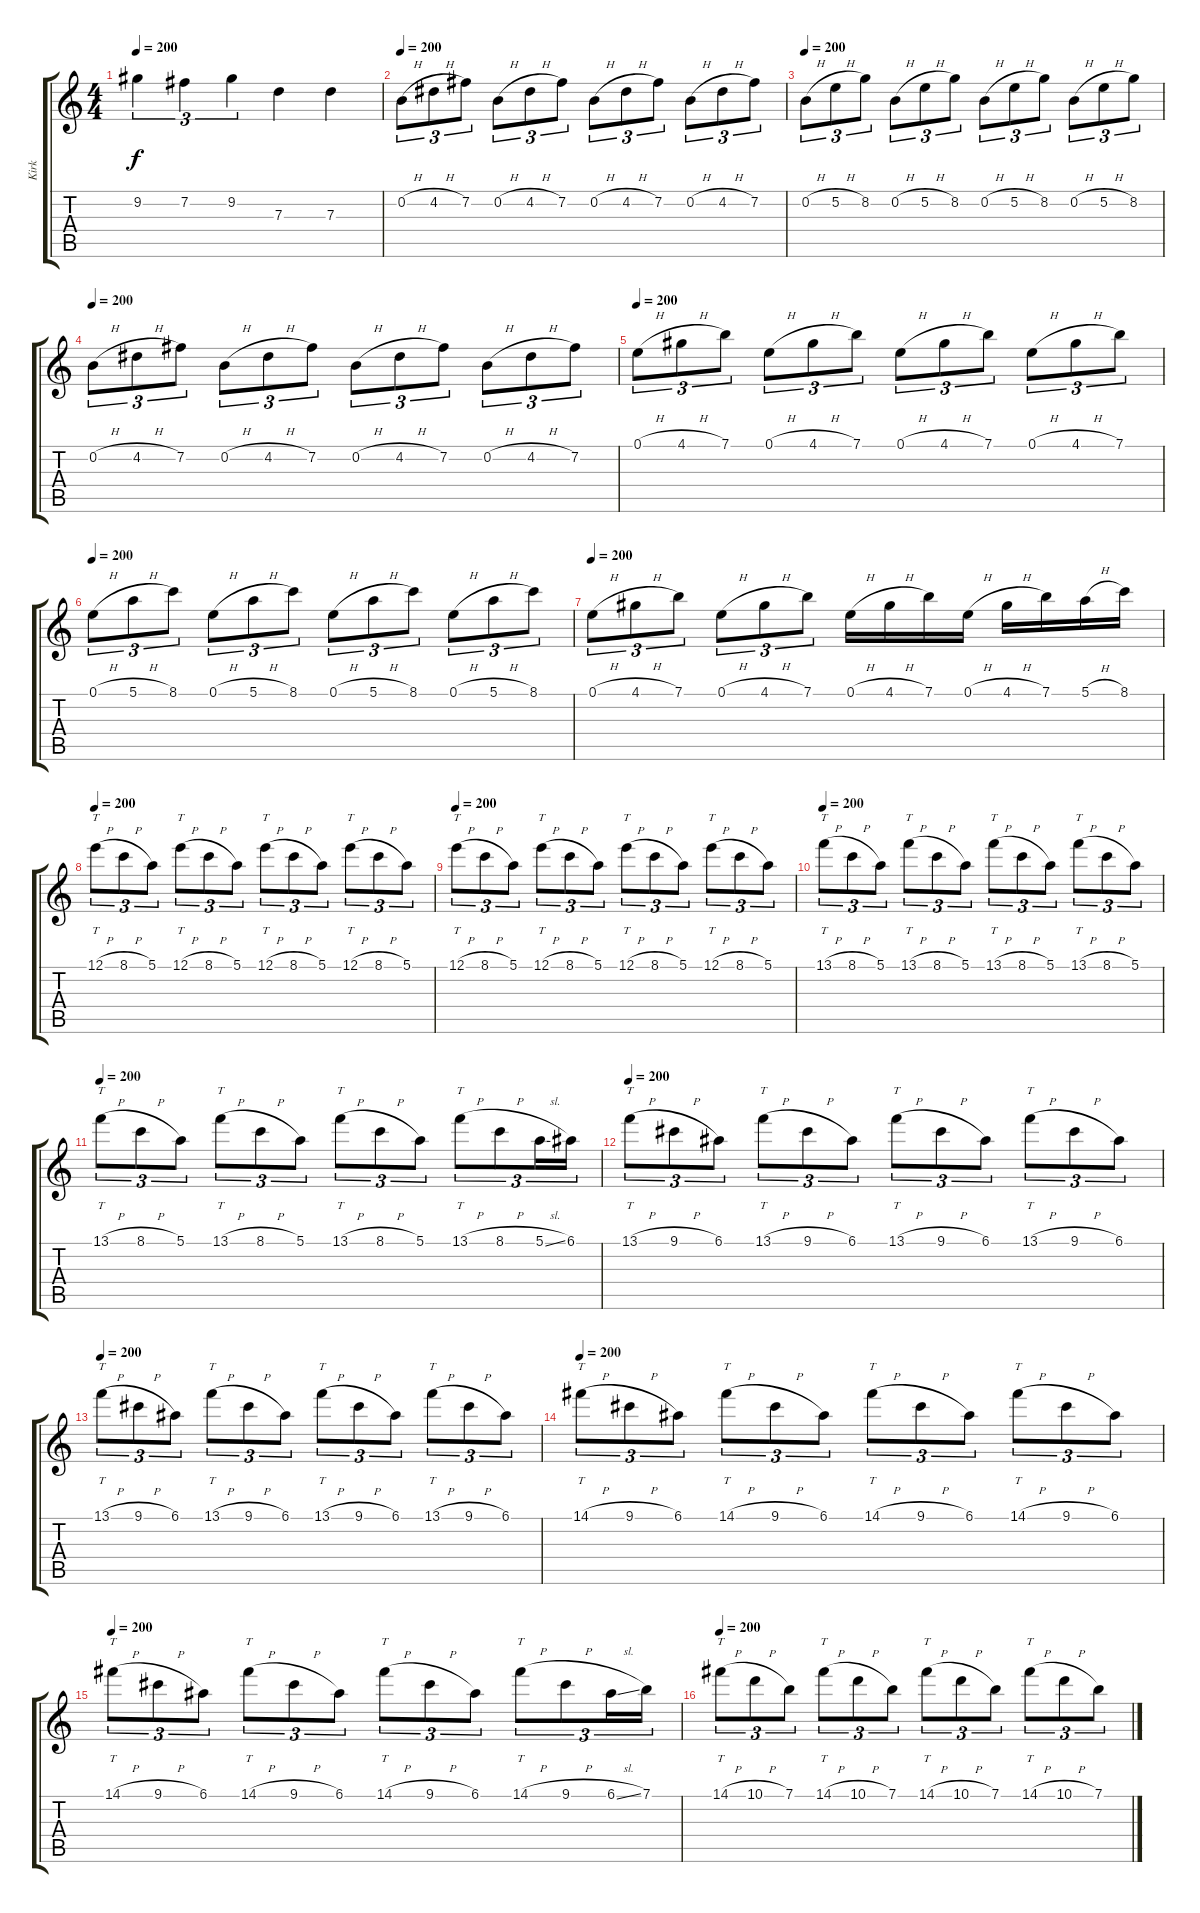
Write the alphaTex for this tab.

\track ("Kirk" "Kirk") {instrument distortionguitar}
\staff {score tabs}
\tuning (E4 B3 G3 D3 A2 E2) {hide}
\ts (4 4)
\tempo 200
\clef g2
\ks c
9.2.4{tu (3 2) dy f} 7.2.4{tu (3 2)} 9.2.4{tu (3 2)} 7.3.4 7.3.4 |
\tempo 200
0.2{h}.8{tu (3 2)} 4.2{h}.8{tu (3 2)} 7.2.8{tu (3 2)} 0.2{h}.8{tu (3 2)} 4.2{h}.8{tu (3 2)} 7.2.8{tu (3 2)} 0.2{h}.8{tu (3 2)} 4.2{h}.8{tu (3 2)} 7.2.8{tu (3 2)} 0.2{h}.8{tu (3 2)} 4.2{h}.8{tu (3 2)} 7.2.8{tu (3 2)} |
\tempo 200
0.2{h}.8{tu (3 2)} 5.2{h}.8{tu (3 2)} 8.2.8{tu (3 2)} 0.2{h}.8{tu (3 2)} 5.2{h}.8{tu (3 2)} 8.2.8{tu (3 2)} 0.2{h}.8{tu (3 2)} 5.2{h}.8{tu (3 2)} 8.2.8{tu (3 2)} 0.2{h}.8{tu (3 2)} 5.2{h}.8{tu (3 2)} 8.2.8{tu (3 2)} |
\tempo 200
0.2{h}.8{tu (3 2)} 4.2{h}.8{tu (3 2)} 7.2.8{tu (3 2)} 0.2{h}.8{tu (3 2)} 4.2{h}.8{tu (3 2)} 7.2.8{tu (3 2)} 0.2{h}.8{tu (3 2)} 4.2{h}.8{tu (3 2)} 7.2.8{tu (3 2)} 0.2{h}.8{tu (3 2)} 4.2{h}.8{tu (3 2)} 7.2.8{tu (3 2)} |
\tempo 200
0.1{h}.8{tu (3 2)} 4.1{h}.8{tu (3 2)} 7.1.8{tu (3 2)} 0.1{h}.8{tu (3 2)} 4.1{h}.8{tu (3 2)} 7.1.8{tu (3 2)} 0.1{h}.8{tu (3 2)} 4.1{h}.8{tu (3 2)} 7.1.8{tu (3 2)} 0.1{h}.8{tu (3 2)} 4.1{h}.8{tu (3 2)} 7.1.8{tu (3 2)} |
\tempo 200
0.1{h}.8{tu (3 2)} 5.1{h}.8{tu (3 2)} 8.1.8{tu (3 2)} 0.1{h}.8{tu (3 2)} 5.1{h}.8{tu (3 2)} 8.1.8{tu (3 2)} 0.1{h}.8{tu (3 2)} 5.1{h}.8{tu (3 2)} 8.1.8{tu (3 2)} 0.1{h}.8{tu (3 2)} 5.1{h}.8{tu (3 2)} 8.1.8{tu (3 2)} |
\tempo 200
0.1{h}.8{tu (3 2)} 4.1{h}.8{tu (3 2)} 7.1.8{tu (3 2)} 0.1{h}.8{tu (3 2)} 4.1{h}.8{tu (3 2)} 7.1.8{tu (3 2)} 0.1{h}.16 4.1{h}.16 7.1.16 0.1{h}.16 4.1{h}.16 7.1.16 5.1{h}.16 8.1.16 |
\tempo 200
12.1{h}.8{tt tu (3 2)} 8.1{h}.8{tu (3 2)} 5.1.8{tu (3 2)} 12.1{h}.8{tt tu (3 2)} 8.1{h}.8{tu (3 2)} 5.1.8{tu (3 2)} 12.1{h}.8{tt tu (3 2)} 8.1{h}.8{tu (3 2)} 5.1.8{tu (3 2)} 12.1{h}.8{tt tu (3 2)} 8.1{h}.8{tu (3 2)} 5.1.8{tu (3 2)} |
\tempo 200
12.1{h}.8{tt tu (3 2)} 8.1{h}.8{tu (3 2)} 5.1.8{tu (3 2)} 12.1{h}.8{tt tu (3 2)} 8.1{h}.8{tu (3 2)} 5.1.8{tu (3 2)} 12.1{h}.8{tt tu (3 2)} 8.1{h}.8{tu (3 2)} 5.1.8{tu (3 2)} 12.1{h}.8{tt tu (3 2)} 8.1{h}.8{tu (3 2)} 5.1.8{tu (3 2)} |
\tempo 200
13.1{h}.8{tt tu (3 2)} 8.1{h}.8{tu (3 2)} 5.1.8{tu (3 2)} 13.1{h}.8{tt tu (3 2)} 8.1{h}.8{tu (3 2)} 5.1.8{tu (3 2)} 13.1{h}.8{tt tu (3 2)} 8.1{h}.8{tu (3 2)} 5.1.8{tu (3 2)} 13.1{h}.8{tt tu (3 2)} 8.1{h}.8{tu (3 2)} 5.1.8{tu (3 2)} |
\tempo 200
13.1{h}.8{tt tu (3 2)} 8.1{h}.8{tu (3 2)} 5.1.8{tu (3 2)} 13.1{h}.8{tt tu (3 2)} 8.1{h}.8{tu (3 2)} 5.1.8{tu (3 2)} 13.1{h}.8{tt tu (3 2)} 8.1{h}.8{tu (3 2)} 5.1.8{tu (3 2)} 13.1{h}.8{tt tu (3 2)} 8.1{h}.8{tu (3 2)} 5.1{sl}.16{tu (3 2)} 6.1.16{tu (3 2)} |
\tempo 200
13.1{h}.8{tt tu (3 2)} 9.1{h}.8{tu (3 2)} 6.1.8{tu (3 2)} 13.1{h}.8{tt tu (3 2)} 9.1{h}.8{tu (3 2)} 6.1.8{tu (3 2)} 13.1{h}.8{tt tu (3 2)} 9.1{h}.8{tu (3 2)} 6.1.8{tu (3 2)} 13.1{h}.8{tt tu (3 2)} 9.1{h}.8{tu (3 2)} 6.1.8{tu (3 2)} |
\tempo 200
13.1{h}.8{tt tu (3 2)} 9.1{h}.8{tu (3 2)} 6.1.8{tu (3 2)} 13.1{h}.8{tt tu (3 2)} 9.1{h}.8{tu (3 2)} 6.1.8{tu (3 2)} 13.1{h}.8{tt tu (3 2)} 9.1{h}.8{tu (3 2)} 6.1.8{tu (3 2)} 13.1{h}.8{tt tu (3 2)} 9.1{h}.8{tu (3 2)} 6.1.8{tu (3 2)} |
\tempo 200
14.1{h}.8{tt tu (3 2)} 9.1{h}.8{tu (3 2)} 6.1.8{tu (3 2)} 14.1{h}.8{tt tu (3 2)} 9.1{h}.8{tu (3 2)} 6.1.8{tu (3 2)} 14.1{h}.8{tt tu (3 2)} 9.1{h}.8{tu (3 2)} 6.1.8{tu (3 2)} 14.1{h}.8{tt tu (3 2)} 9.1{h}.8{tu (3 2)} 6.1.8{tu (3 2)} |
\tempo 200
14.1{h}.8{tt tu (3 2)} 9.1{h}.8{tu (3 2)} 6.1.8{tu (3 2)} 14.1{h}.8{tt tu (3 2)} 9.1{h}.8{tu (3 2)} 6.1.8{tu (3 2)} 14.1{h}.8{tt tu (3 2)} 9.1{h}.8{tu (3 2)} 6.1.8{tu (3 2)} 14.1{h}.8{tt tu (3 2)} 9.1{h}.8{tu (3 2)} 6.1{sl}.16{tu (3 2)} 7.1.16{tu (3 2)} |
\tempo 200
14.1{h}.8{tt tu (3 2)} 10.1{h}.8{tu (3 2)} 7.1.8{tu (3 2)} 14.1{h}.8{tt tu (3 2)} 10.1{h}.8{tu (3 2)} 7.1.8{tu (3 2)} 14.1{h}.8{tt tu (3 2)} 10.1{h}.8{tu (3 2)} 7.1.8{tu (3 2)} 14.1{h}.8{tt tu (3 2)} 10.1{h}.8{tu (3 2)} 7.1.8{tu (3 2)}
